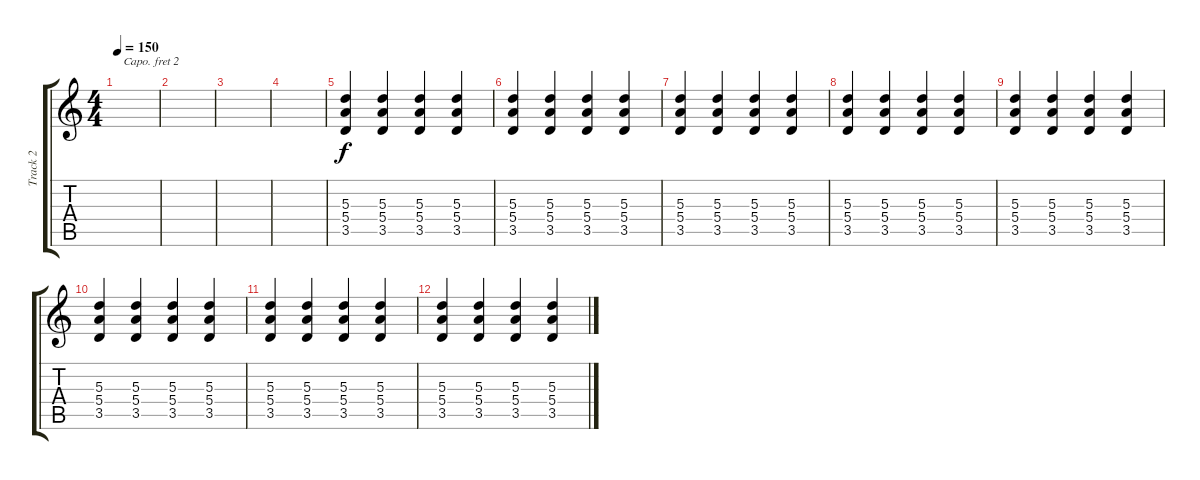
\track ("Track 2" "Track 2") {instrument electricguitarclean}
\staff {score tabs}
\capo 2
\tuning (E4 B3 G3 D3 A2 E2) {hide}
\ts (4 4)
\tempo 150
\clef g2
\ks c
|
|
|
|
(5.3 5.4 3.5).4 (5.3 5.4 3.5).4 (5.3 5.4 3.5).4 (5.3 5.4 3.5).4 |
(5.3 5.4 3.5).4 (5.3 5.4 3.5).4 (5.3 5.4 3.5).4 (5.3 5.4 3.5).4 |
(5.3 5.4 3.5).4 (5.3 5.4 3.5).4 (5.3 5.4 3.5).4 (5.3 5.4 3.5).4 |
(5.3 5.4 3.5).4 (5.3 5.4 3.5).4 (5.3 5.4 3.5).4 (5.3 5.4 3.5).4 |
(5.3 5.4 3.5).4 (5.3 5.4 3.5).4 (5.3 5.4 3.5).4 (5.3 5.4 3.5).4 |
(5.3 5.4 3.5).4 (5.3 5.4 3.5).4 (5.3 5.4 3.5).4 (5.3 5.4 3.5).4 |
(5.3 5.4 3.5).4 (5.3 5.4 3.5).4 (5.3 5.4 3.5).4 (5.3 5.4 3.5).4 |
(5.3 5.4 3.5).4 (5.3 5.4 3.5).4 (5.3 5.4 3.5).4 (5.3 5.4 3.5).4
